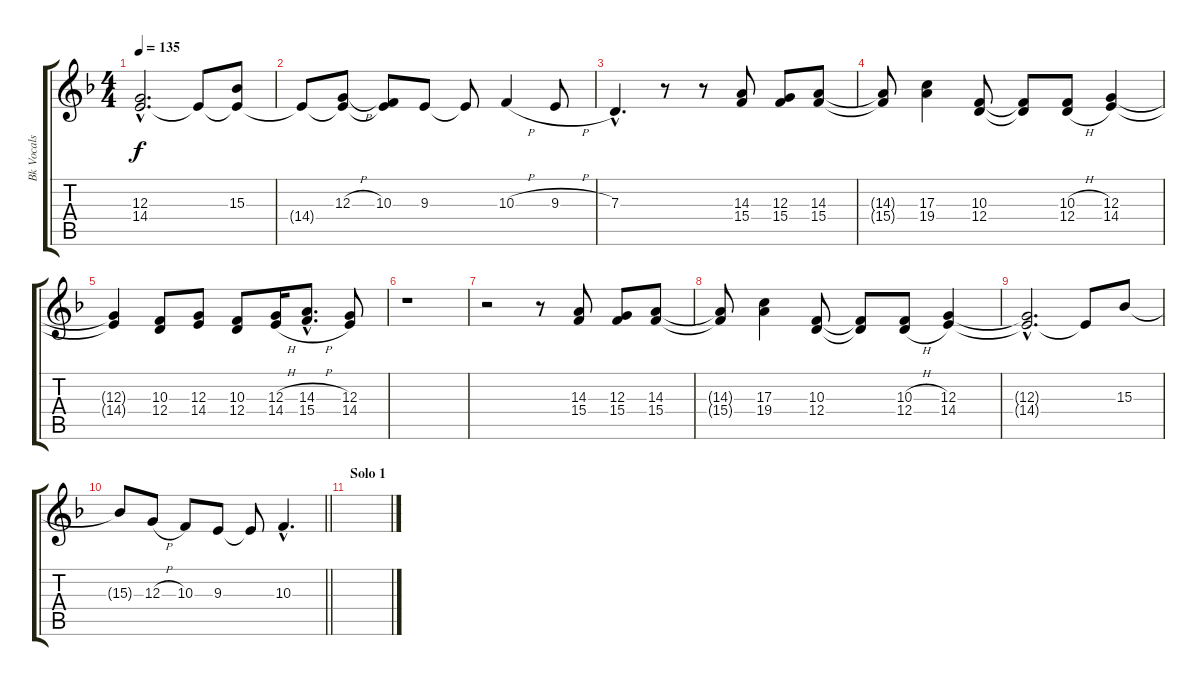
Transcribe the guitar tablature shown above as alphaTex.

\track ("Bk Vocals" "Bk Vocals") {instrument panflute}
\staff {score tabs}
\tuning (E4 B3 G3 D3 A2 E2) {hide}
\ts (4 4)
\tempo 135
\clef g2
\ks f
(12.3{hac t} 14.4{hac t}).2{d dy f} 14.4{t}.8 (15.3 14.4{t}).8 |
14.4{t}.8 (12.3{h} 14.4{t}).8 (10.3 14.4{t}).8 9.3.8 9.3{t}.8 10.3{h}.4 9.3{h}.8 |
7.3{hac}.4{d} r.8 r.8 (14.3 15.4).8 (12.3 15.4).8 (14.3 15.4).8 |
(14.3{t} 15.4{t}).8 (17.3 19.4).4 (10.3 12.4).8 (10.3{t} 12.4{t}).8 (10.3{h} 12.4{h}).8 (12.3 14.4).4 |
(12.3{t} 14.4{t}).4 (10.3 12.4).8 (12.3 14.4).8 (10.3 12.4).8 (12.3{h} 14.4{h}).16 (14.3{h hac} 15.4{h hac}).8{d} (12.3 14.4).8 |
r.1 |
r.2 r.8 (14.3 15.4).8 (12.3 15.4).8 (14.3 15.4).8 |
(14.3{t} 15.4{t}).8 (17.3 19.4).4 (10.3 12.4).8 (10.3{t} 12.4{t}).8 (10.3{h} 12.4{h}).8 (12.3 14.4).4 |
(12.3{hac t} 14.4{hac t}).2{d} 14.4{t}.8 15.3.8 |
\barLineRight lightlight
15.3{t}.8 12.3{h}.8 10.3.8 9.3.8 9.3{t}.8 10.3{hac}.4{d} |
\section ("" "Solo 1")
